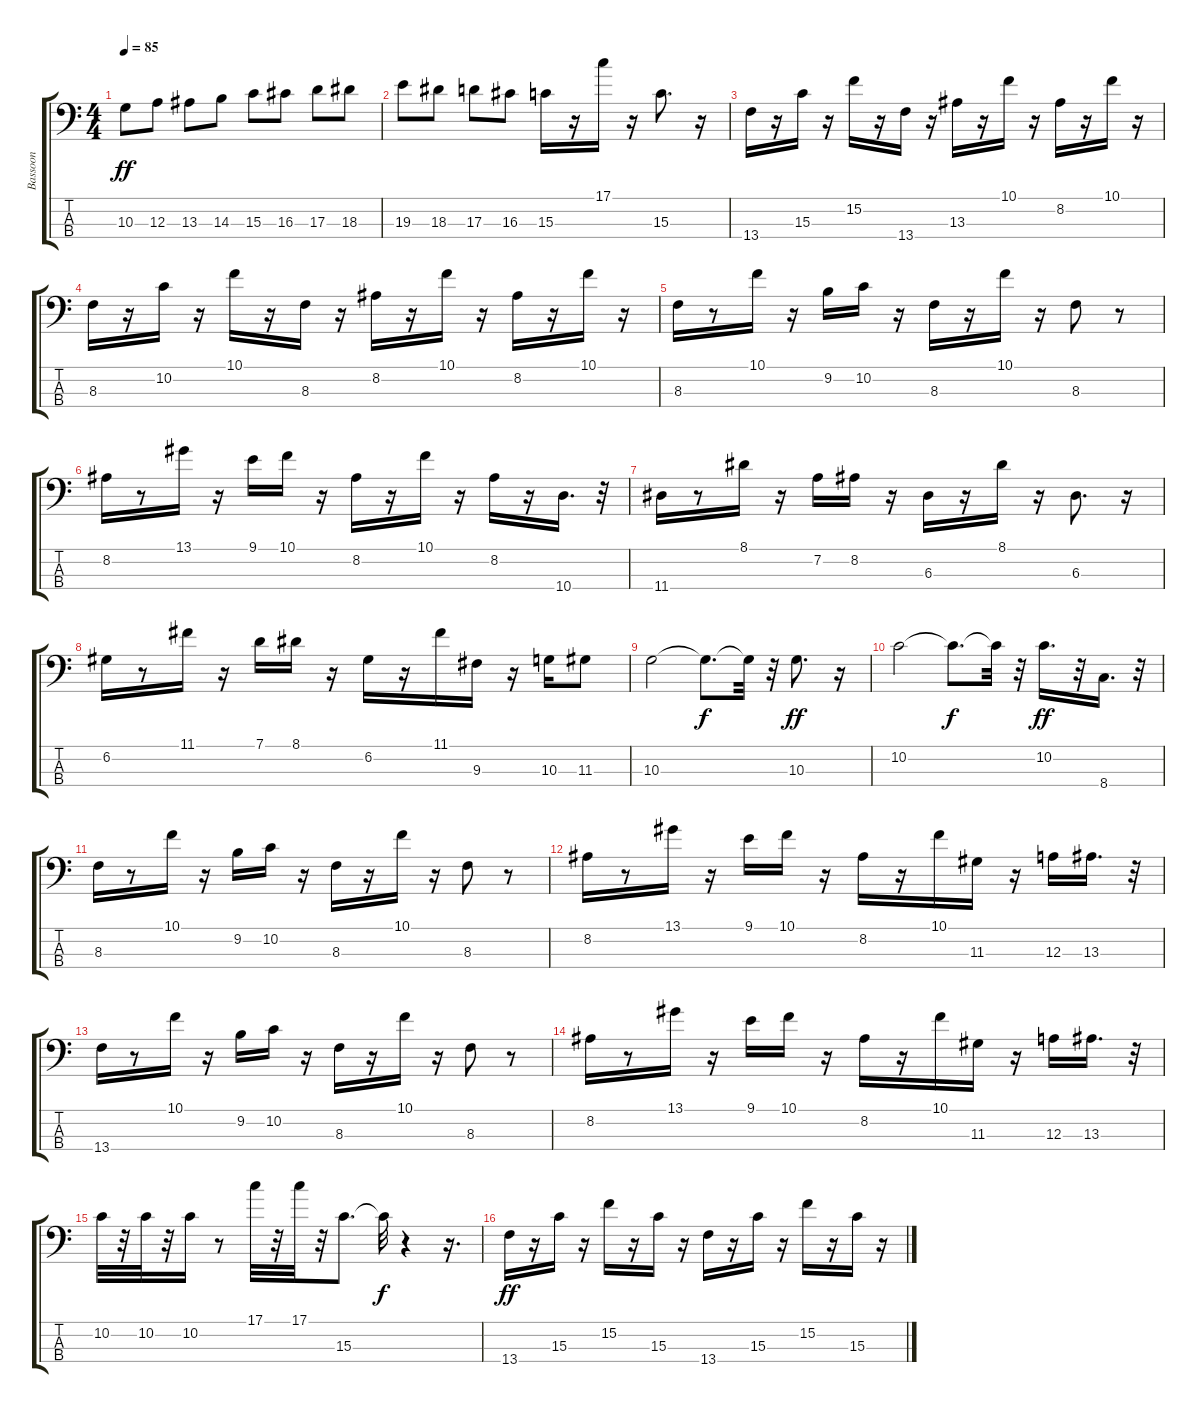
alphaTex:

\track ("Bassoon" "Bassoon") {instrument electricbasspick}
\staff {score tabs}
\tuning (G2 D2 A1 E1) {hide}
\ts (4 4)
\tempo 85
\clef f4
\ks c
10.3.8{dy ff} 12.3.8 13.3.8 14.3.8 15.3.8 16.3.8 17.3.8 18.3.8 |
19.3.8 18.3.8 17.3.8 16.3.8 15.3.16 r.16 17.1.16 r.16 15.3.8{d} r.16 |
13.4.16 r.16 15.3.16 r.16 15.2.16 r.16 13.4.16 r.16 13.3.16 r.16 10.1.16 r.16 8.2.16 r.16 10.1.16 r.16 |
8.3.16 r.16 10.2.16 r.16 10.1.16 r.16 8.3.16 r.16 8.2.16 r.16 10.1.16 r.16 8.2.16 r.16 10.1.16 r.16 |
8.3.16 r.8 10.1.16 r.16 9.2.16 10.2.16 r.16 8.3.16 r.16 10.1.16 r.16 8.3.8 r.8 |
8.2.16 r.8 13.1.16 r.16 9.1.16 10.1.16 r.16 8.2.16 r.16 10.1.16 r.16 8.2.16 r.16 10.4.16{d} r.32 |
11.4.16 r.8 8.1.16 r.16 7.2.16 8.2.16 r.16 6.3.16 r.16 8.1.16 r.16 6.3.8{d} r.16 |
6.2.16 r.8 11.1.16 r.16 7.1.16 8.1.16 r.16 6.2.16 r.16 11.1.16 9.3.16 r.16 10.3.16 11.3.8 |
10.3.2 10.3{t}.8{d dy f} 10.3{t}.32 r.32 10.3.8{d dy ff} r.16 |
10.2.2 10.2{t}.8{d dy f} 10.2{t}.32 r.32 10.2.16{d dy ff} r.32 8.4.16{d} r.32 |
8.3.16 r.8 10.1.16 r.16 9.2.16 10.2.16 r.16 8.3.16 r.16 10.1.16 r.16 8.3.8 r.8 |
8.2.16 r.8 13.1.16 r.16 9.1.16 10.1.16 r.16 8.2.16 r.16 10.1.16 11.3.16 r.16 12.3.16 13.3.16{d} r.32 |
13.4.16 r.8 10.1.16 r.16 9.2.16 10.2.16 r.16 8.3.16 r.16 10.1.16 r.16 8.3.8 r.8 |
8.2.16 r.8 13.1.16 r.16 9.1.16 10.1.16 r.16 8.2.16 r.16 10.1.16 11.3.16 r.16 12.3.16 13.3.16{d} r.32 |
10.2.32 r.32 10.2.32 r.32 10.2.16 r.8 17.1.32 r.32 17.1.32 r.32 15.3.8{d} 15.3{t}.32{dy f} r.4 r.16{d} |
13.4.16{dy ff} r.16 15.3.16 r.16 15.2.16 r.16 15.3.16 r.16 13.4.16 r.16 15.3.16 r.16 15.2.16 r.16 15.3.16 r.16
